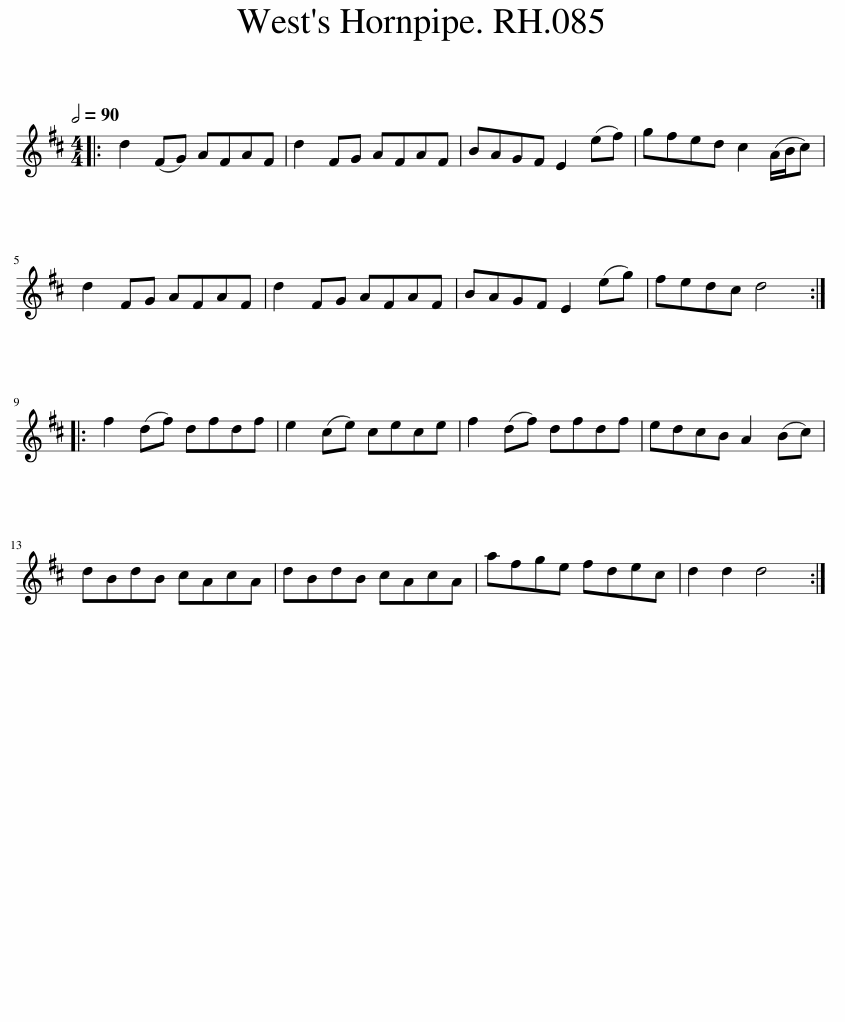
X:1
L:1/8
Q:1/2=90
M:4/4
I:linebreak $
K:D
V:1 treble
V:1
|: d2 (FG) AFAF | d2 FG AFAF | BAGF E2 (ef) | gfed c2 (A/B/c) |$ d2 FG AFAF | %5
 d2 FG AFAF | BAGF E2 (eg) | fedc d4 ::$ f2 (df) dfdf | e2 (ce) cece | %10
 f2 (df) dfdf | edcB A2 (Bc) |$ dBdB cAcA | dBdB cAcA | afge fdec | %15
 d2 d2 d4 :| %16
